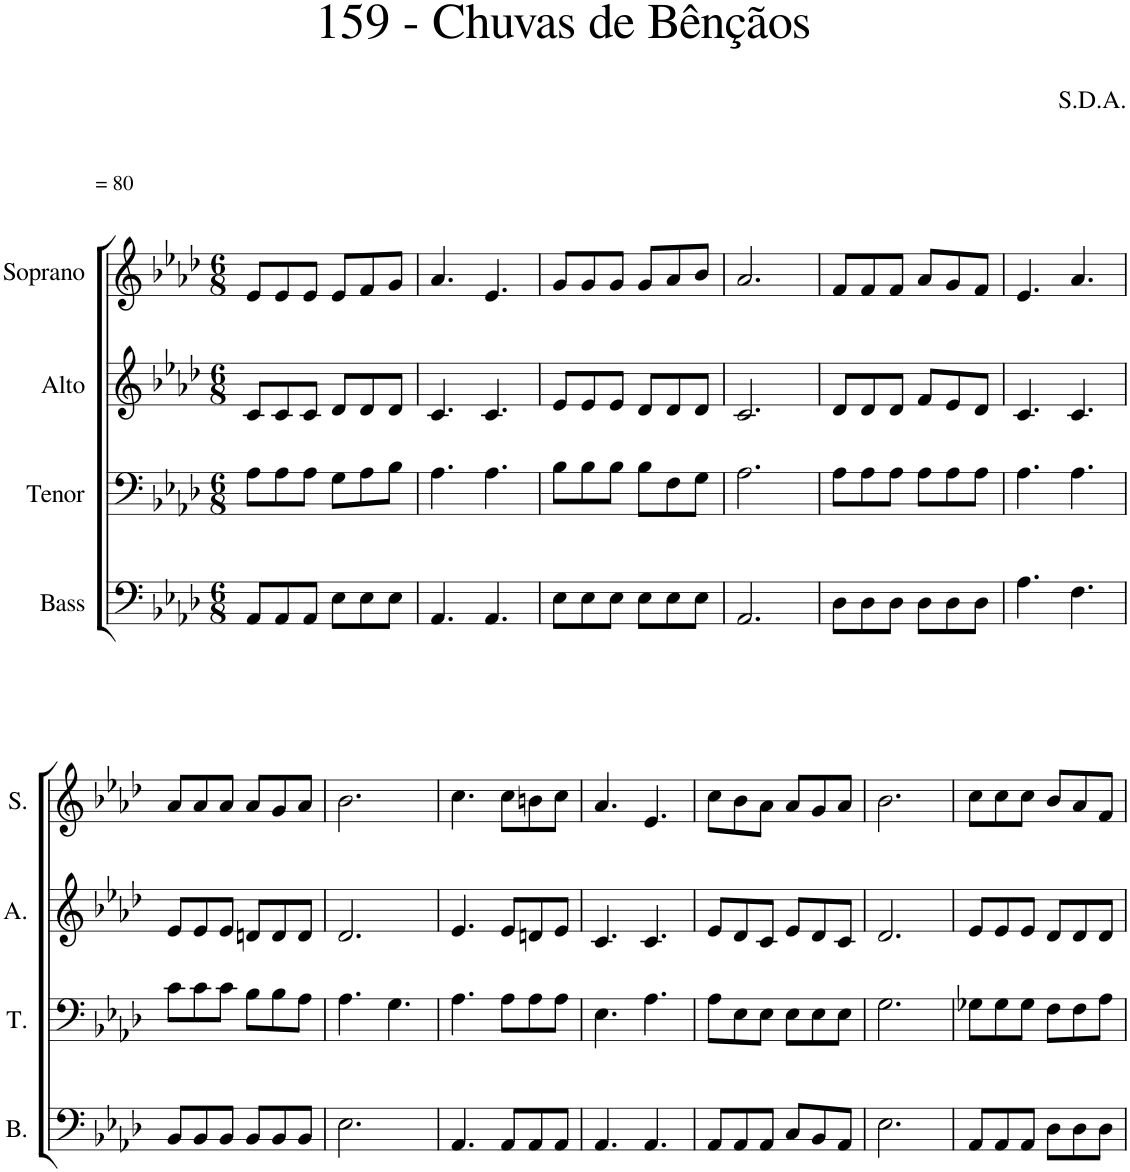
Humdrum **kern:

**kern	**kern	**kern	**kern
*part4	*part3	*part2	*part1
*staff4	*staff3	*staff2	*staff1
*I"Bass	*I"Tenor	*I"Alto	*I"Soprano
*I'B.	*I'T.	*I'A.	*I'S.
*clefF4	*clefF4	*clefG2	*clefG2
*k[b-e-a-d-]	*k[b-e-a-d-]	*k[b-e-a-d-]	*k[b-e-a-d-]
*M6/8	*M6/8	*M6/8	*M6/8
=1	=1	=1	=1
!	!	!	!LO:TX:a:t== 80
8AA-/L	8A-\L	8c/L	8e-/L
8AA-/	8A-\	8c/	8e-/
8AA-/J	8A-\J	8c/J	8e-/J
8E-\L	8G\L	8d-/L	8e-/L
8E-\	8A-\	8d-/	8f/
8E-\J	8B-\J	8d-/J	8g/J
=2	=2	=2	=2
4.AA-/	4.A-\	4.c/	4.a-/
4.AA-/	4.A-\	4.c/	4.e-/
=3	=3	=3	=3
8E-\L	8B-\L	8e-/L	8g/L
8E-\	8B-\	8e-/	8g/
8E-\J	8B-\J	8e-/J	8g/J
8E-\L	8B-\L	8d-/L	8g/L
8E-\	8F\	8d-/	8a-/
8E-\J	8G\J	8d-/J	8b-/J
=4	=4	=4	=4
2.AA-/	2.A-\	2.c/	2.a-/
=5	=5	=5	=5
8D-\L	8A-\L	8d-/L	8f/L
8D-\	8A-\	8d-/	8f/
8D-\J	8A-\J	8d-/J	8f/J
8D-\L	8A-\L	8f/L	8a-/L
8D-\	8A-\	8e-/	8g/
8D-\J	8A-\J	8d-/J	8f/J
=6	=6	=6	=6
4.A-\	4.A-\	4.c/	4.e-/
4.F\	4.A-\	4.c/	4.a-/
!!LO:LB:g=z
=7	=7	=7	=7
8BB-/L	8c\L	8e-/L	8a-/L
8BB-/	8c\	8e-/	8a-/
8BB-/J	8c\J	8e-/J	8a-/J
8BB-/L	8B-\L	8dn/L	8a-/L
8BB-/	8B-\	8d/	8g/
8BB-/J	8A-\J	8d/J	8a-/J
=8	=8	=8	=8
2.E-\	4.A-\	2.d-/	2.b-\
.	4.G\	.	.
=9	=9	=9	=9
4.AA-/	4.A-\	4.e-/	4.cc\
8AA-/L	8A-\L	8e-/L	8cc\L
8AA-/	8A-\	8dn/	8bn\
8AA-/J	8A-\J	8e-/J	8cc\J
=10	=10	=10	=10
4.AA-/	4.E-\	4.c/	4.a-/
4.AA-/	4.A-\	4.c/	4.e-/
=11	=11	=11	=11
8AA-/L	8A-\L	8e-/L	8cc\L
8AA-/	8E-\	8d-/	8b-\
8AA-/J	8E-\J	8c/J	8a-\J
8C/L	8E-\L	8e-/L	8a-/L
8BB-/	8E-\	8d-/	8g/
8AA-/J	8E-\J	8c/J	8a-/J
=12	=12	=12	=12
2.E-\	2.G\	2.d-/	2.b-\
=13	=13	=13	=13
8AA-/L	8G-X\L	8e-/L	8cc\L
8AA-/	8G-\	8e-/	8cc\
8AA-/J	8G-\J	8e-/J	8cc\J
8D-\L	8F\L	8d-/L	8b-/L
8D-\	8F\	8d-/	8a-/
8D-\J	8A-\J	8d-/J	8f/J
=	=	=	=
*-	*-	*-	*-
